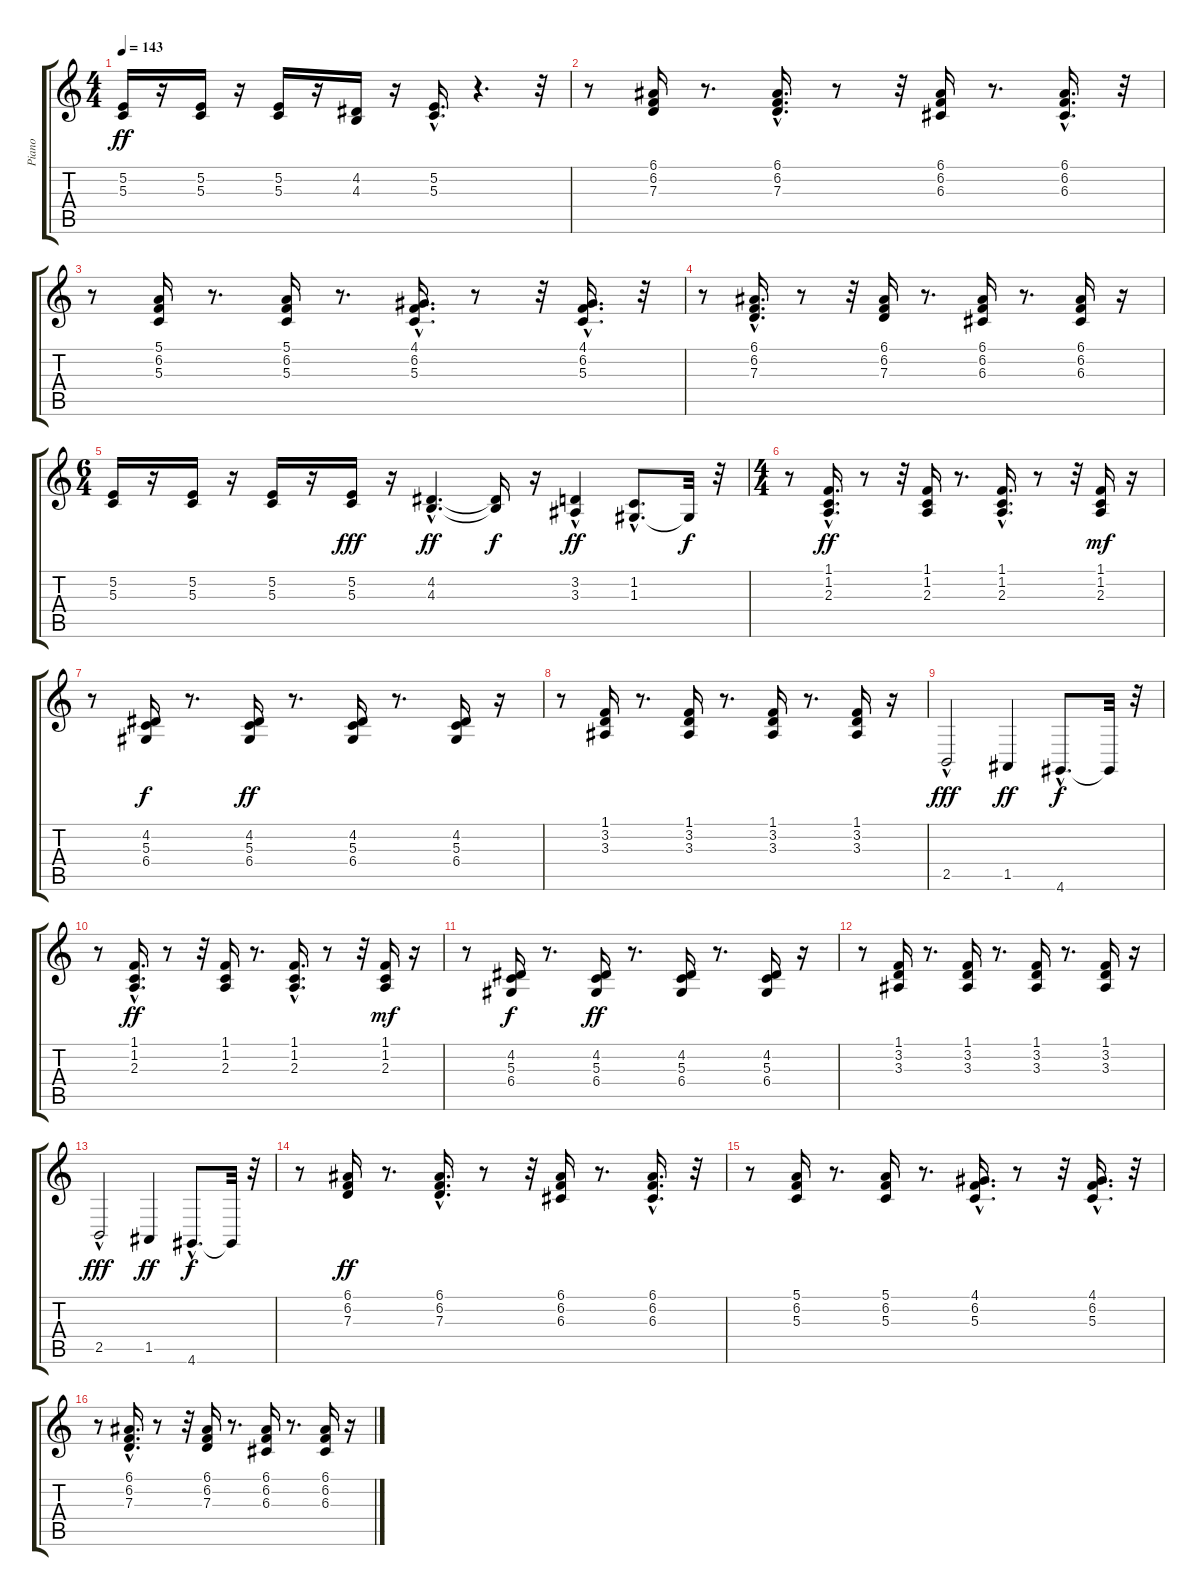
\track ("Piano" "Piano") {instrument electricgrandpiano}
\staff {score tabs}
\tuning (E4 B3 G3 D3 A2 E2) {hide}
\ts (4 4)
\tempo 143
\clef g2
\ks c
(5.2 5.3).16{dy ff} r.16 (5.2 5.3).16 r.16 (5.2 5.3).16 r.16 (4.2 4.3).16 r.16 (5.2{hac} 5.3).16{d} r.4{d} r.32 |
r.8 (6.1 6.2 7.3).16 r.8{d} (6.1 6.2{hac} 7.3{hac}).16{d} r.8 r.32 (6.1 6.2 6.3).16 r.8{d} (6.1 6.2{hac} 6.3{hac}).16{d} r.32 |
r.8 (5.1 6.2 5.3).16 r.8{d} (5.1 6.2 5.3).16 r.8{d} (4.1{hac} 6.2 5.3).16{d} r.8 r.32 (4.1{hac} 6.2{hac} 5.3{hac}).16{d} r.32 |
r.8 (6.1 6.2 7.3{hac}).16{d} r.8 r.32 (6.1 6.2 7.3).16 r.8{d} (6.1 6.2 6.3).16 r.8{d} (6.1 6.2 6.3).16 r.16 |
\ts (6 4)
(5.2 5.3).16 r.16 (5.2 5.3).16 r.16 (5.2 5.3).16 r.16 (5.2 5.3).16{dy fff} r.16 (4.2{hac} 4.3{hac}).4{d dy ff} (4.2{t} 4.3{t}).16{dy f} r.16 (3.2{hac} 3.3).4{dy ff} (1.2{hac} 1.3{hac}).8{d} 1.3{t}.32{dy f} r.32 |
\ts (4 4)
r.8 (1.1{hac} 1.2 2.3{hac}).16{d dy ff} r.8 r.32 (1.1 1.2 2.3).16 r.8{d} (1.1{hac} 1.2 2.3{hac}).16{d} r.8 r.32 (1.1 1.2 2.3).16{dy mf} r.16 |
r.8 (4.2 5.3 6.4).16{dy f} r.8{d} (4.2 5.3 6.4).16{dy ff} r.8{d} (4.2 5.3 6.4).16 r.8{d} (4.2 5.3 6.4).16 r.16 |
r.8 (1.1 3.2 3.3).16 r.8{d} (1.1 3.2 3.3).16 r.8{d} (1.1 3.2 3.3).16 r.8{d} (1.1 3.2 3.3).16 r.16 |
2.5{hac}.2{dy fff} 1.5.4{dy ff} 4.6{hac}.8{d dy f} 4.6{t}.32 r.32 |
r.8 (1.1{hac} 1.2 2.3{hac}).16{d dy ff} r.8 r.32 (1.1 1.2 2.3).16 r.8{d} (1.1{hac} 1.2 2.3{hac}).16{d} r.8 r.32 (1.1 1.2 2.3).16{dy mf} r.16 |
r.8 (4.2 5.3 6.4).16{dy f} r.8{d} (4.2 5.3 6.4).16{dy ff} r.8{d} (4.2 5.3 6.4).16 r.8{d} (4.2 5.3 6.4).16 r.16 |
r.8 (1.1 3.2 3.3).16 r.8{d} (1.1 3.2 3.3).16 r.8{d} (1.1 3.2 3.3).16 r.8{d} (1.1 3.2 3.3).16 r.16 |
2.5{hac}.2{dy fff} 1.5.4{dy ff} 4.6{hac}.8{d dy f} 4.6{t}.32 r.32 |
r.8 (6.1 6.2 7.3).16{dy ff} r.8{d} (6.1 6.2{hac} 7.3{hac}).16{d} r.8 r.32 (6.1 6.2 6.3).16 r.8{d} (6.1 6.2{hac} 6.3{hac}).16{d} r.32 |
r.8 (5.1 6.2 5.3).16 r.8{d} (5.1 6.2 5.3).16 r.8{d} (4.1{hac} 6.2 5.3).16{d} r.8 r.32 (4.1{hac} 6.2{hac} 5.3{hac}).16{d} r.32 |
r.8 (6.1 6.2 7.3{hac}).16{d} r.8 r.32 (6.1 6.2 7.3).16 r.8{d} (6.1 6.2 6.3).16 r.8{d} (6.1 6.2 6.3).16 r.16
